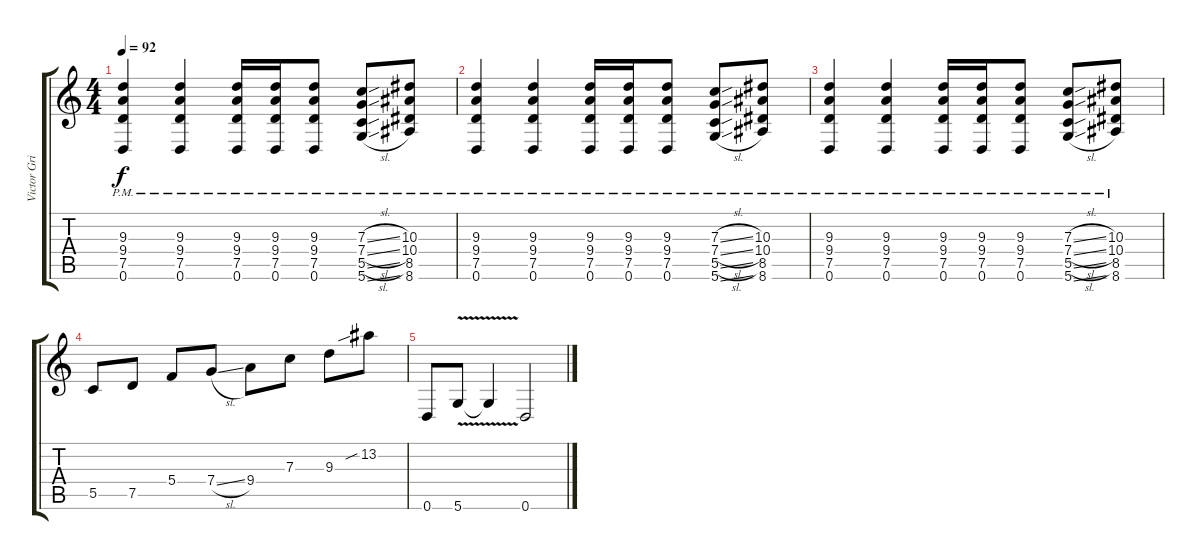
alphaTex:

\track ("Victor Griffin" "Victor Gri") {instrument overdrivenguitar}
\staff {score tabs}
\tuning (D4 A3 F3 C3 G2 D2) {hide}
\ts (4 4)
\tempo 92
\clef g2
\ks c
(9.3 9.4 7.5 0.6{pm}).4{dy f} (9.3 9.4 7.5 0.6{pm}).4 (9.3 9.4 7.5 0.6{pm}).16 (9.3 9.4 7.5 0.6{pm}).16 (9.3 9.4 7.5 0.6{pm}).8 (7.3{sl} 7.4{sl} 5.5{sl} 5.6{sl pm}).8 (10.3 10.4 8.5 8.6{pm}).8 |
(9.3 9.4 7.5 0.6{pm}).4 (9.3 9.4 7.5 0.6{pm}).4 (9.3 9.4 7.5 0.6{pm}).16 (9.3 9.4 7.5 0.6{pm}).16 (9.3 9.4 7.5 0.6{pm}).8 (7.3{sl} 7.4{sl} 5.5{sl} 5.6{sl pm}).8 (10.3 10.4 8.5 8.6{pm}).8 |
(9.3 9.4 7.5 0.6{pm}).4 (9.3 9.4 7.5 0.6{pm}).4 (9.3 9.4 7.5 0.6{pm}).16 (9.3 9.4 7.5 0.6{pm}).16 (9.3 9.4 7.5 0.6{pm}).8 (7.3{sl} 7.4{sl} 5.5{sl} 5.6{sl pm}).8 (10.3 10.4 8.5 8.6{pm}).8 |
5.5.8 7.5.8 5.4.8 7.4{sl}.8 9.4.8 7.3.8 9.3.8 13.2{sib}.8 |
0.6.8 5.6{v}.8 5.6{t}.4 0.6.2
